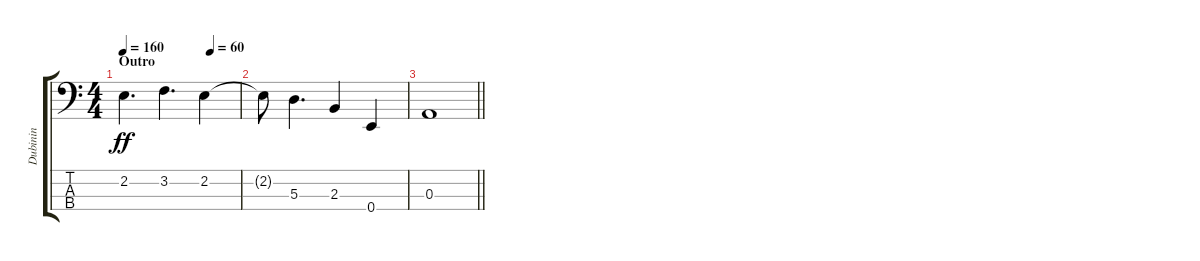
\track ("Dubinin" "Dubinin") {instrument fretlessbass}
\staff {score tabs}
\tuning (G2 D2 A1 E1) {hide}
\ts (4 4)
\section ("" "Outro")
\tempo 160
\tempo (60 0.75)
\clef f4
\ks c
2.2.4{d dy ff} 3.2.4{d} 2.2.4 |
2.2{t}.8 5.3.4{d} 2.3.4 0.4.4 |
\barLineRight lightlight
0.3.1{volume 4}
